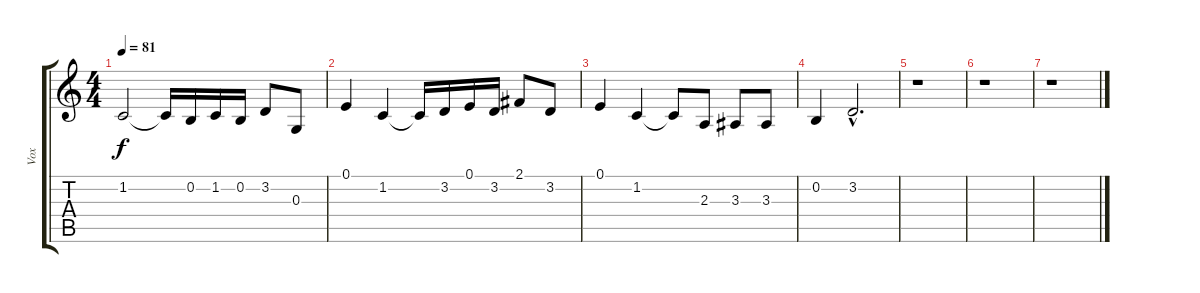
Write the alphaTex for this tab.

\track ("Vox" "Vox") {instrument drawbarorgan}
\staff {score tabs}
\tuning (E4 B3 G3 D3 A2 E2) {hide}
\ts (4 4)
\tempo 81
\clef g2
\ks c
1.2.2{dy f} 1.2{t}.16 0.2.16 1.2.16 0.2.16 3.2.8 0.3.8 |
0.1.4 1.2.4 1.2{t}.16 3.2.16 0.1.16 3.2.16 2.1.8 3.2.8 |
0.1.4 1.2.4 1.2{t}.8 2.3.8 3.3.8 3.3.8 |
0.2.4 3.2{hac}.2{d} |
r.1 |
r.1 |
r.1
